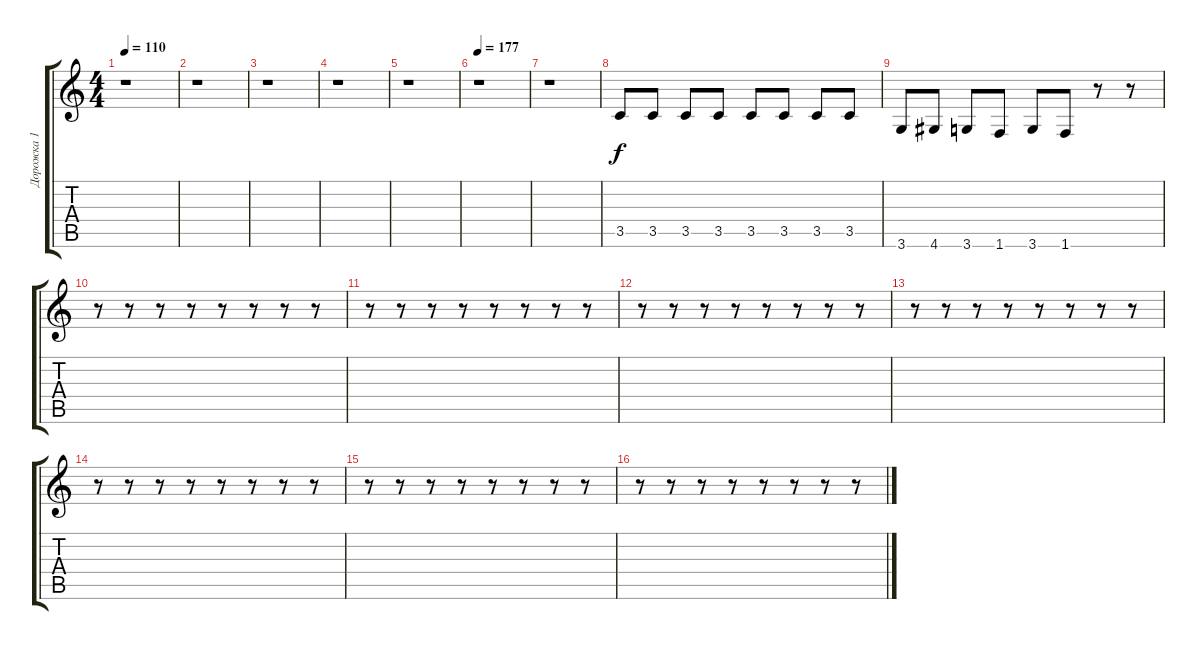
\track ("Дорожка 1" "Дорожка 1") {instrument electricbassfinger}
\staff {score tabs}
\tuning (E4 B3 G3 D3 A2 E2) {hide}
\ts (4 4)
\tempo 110
\clef g2
\ks c
r.1{dy f} |
r.1 |
r.1 |
r.1 |
r.1 |
\tempo 177
r.1 |
r.1 |
3.5.8 3.5.8 3.5.8 3.5.8 3.5.8 3.5.8 3.5.8 3.5.8 |
3.6.8 4.6.8 3.6.8 1.6.8 3.6.8 1.6.8 r.8 r.8 |
r.8 r.8 r.8 r.8 r.8 r.8 r.8 r.8 |
r.8 r.8 r.8 r.8 r.8 r.8 r.8 r.8 |
r.8 r.8 r.8 r.8 r.8 r.8 r.8 r.8 |
r.8 r.8 r.8 r.8 r.8 r.8 r.8 r.8 |
r.8 r.8 r.8 r.8 r.8 r.8 r.8 r.8 |
r.8 r.8 r.8 r.8 r.8 r.8 r.8 r.8 |
r.8 r.8 r.8 r.8 r.8 r.8 r.8 r.8
